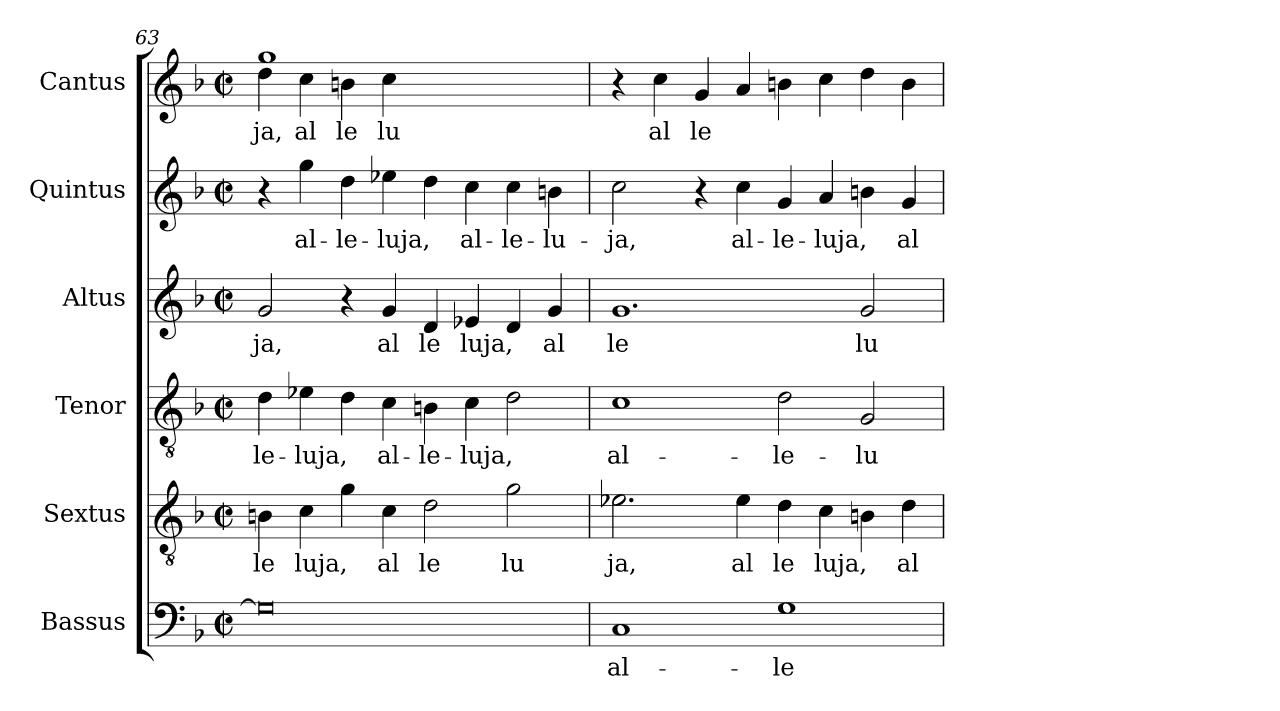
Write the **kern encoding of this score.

**kern	**text	**kern	**text	**kern	**text	**kern	**text	**kern	**text	**kern	**text
*part6	*part6	*part5	*part5	*part4	*part4	*part3	*part3	*part2	*part2	*part1	*part1
*staff6	*staff6	*staff5	*staff5	*staff4	*staff4	*staff3	*staff3	*staff2	*staff2	*staff1	*staff1
*I"Bassus	*	*I"Sextus	*	*I"Tenor	*	*I"Altus	*	*I"Quintus	*	*I"Cantus	*
*clefF4	*	*clefGv2	*	*clefGv2	*	*clefG2	*	*clefG2	*	*clefG2	*
*k[b-]	*	*k[b-]	*	*k[b-]	*	*k[b-]	*	*k[b-]	*	*k[b-]	*
*F:	*	*F:	*	*F:	*	*F:	*	*F:	*	*F:	*
*M2/2	*	*M2/2	*	*M2/2	*	*M2/2	*	*M2/2	*	*M2/2	*
*met(c|)	*	*met(c|)	*	*met(c|)	*	*met(c|)	*	*met(c|)	*	*met(c|)	*
=63	=63	=63	=63	=63	=63	=63	=63	=63	=63	=63	=63
!LO:N:vis=0	!	!	!LO:LY:b:cj	!	!LO:LY:b:cj	!	!LO:LY:b:cj	!	!	!	!LO:LY:b:cj
*	*	*	*	*	*	*	*	*	*	*^	*
!	!	!	!	!	!	!	!	!	!	!	!	!LO:LY:b:cj
1G]	.	4Bn\	le	4d\	-le-	2g/	ja,	4r	.	1gg	4dd\	ja,
!	!	!	!LO:LY:b	!	!LO:LY:b	!	!	!	!LO:LY:b:cj	!	!	!LO:LY:b:cj
.	.	4c\	luja,	4e-X\	-luja,	.	.	4gg\	al-	.	4cc\	al
!	!	!	!	!	!	!	!	!	!LO:LY:b:cj	!	!	!LO:LY:b:cj
.	.	4g\	.	4d\	.	4r	.	4dd\	-le-	.	4bn\	le
!	!	!	!LO:LY:b:cj	!	!LO:LY:b:cj	!	!LO:LY:b:cj	!	!LO:LY:b	!	!	!LO:LY:b:cj
.	.	4c\	al	4c\	al-	4g/	al	4ee-X\	-luja,	.	4cc\	lu
!	!	!	!LO:LY:b:cj	!	!LO:LY:b:cj	!	!LO:LY:b:cj	!	!	!	!	!
1ryy	.	2d\	le	4Bn\	-le-	4d/	le	4dd\	.	1ryy	1ryy	.
!	!	!	!	!	!LO:LY:b	!	!LO:LY:b	!	!LO:LY:b:cj	!	!	!
.	.	.	.	4c\	-luja,	4e-X/	luja,	4cc\	al-	.	.	.
!	!	!	!LO:LY:b:cj	!	!	!	!	!	!LO:LY:b:cj	!	!	!
.	.	2g\	lu	2d\	.	4d/	.	4cc\	-le-	.	.	.
!	!	!	!	!	!	!	!LO:LY:b:cj	!	!LO:LY:b:cj	!	!	!
.	.	.	.	.	.	4g/	al	4bn\	-lu-	.	.	.
*	*	*	*	*	*	*	*	*	*	*v	*v	*
=64	=64	=64	=64	=64	=64	=64	=64	=64	=64	=64	=64
!	!LO:LY:b:cj	!	!LO:LY:b:cj	!	!LO:LY:b:cj	!	!LO:LY:b:cj	!	!LO:LY:b:cj	!	!
1C	al-	2.e-X\	ja,	1c	al-	1.g	le	2cc\	-ja,	4r	.
!	!	!	!	!	!	!	!	!	!	!	!LO:LY:b:cj
.	.	.	.	.	.	.	.	.	.	4cc\	al
!	!	!	!	!	!	!	!	!	!	!	!LO:LY:b:cj
.	.	.	.	.	.	.	.	4r	.	4g/	le
!	!	!	!LO:LY:b:cj	!	!	!	!	!	!LO:LY:b:cj	!	!
.	.	4e-\	al	.	.	.	.	4cc\	al-	4a/	.
!	!LO:LY:b:cj	!	!LO:LY:b:cj	!	!LO:LY:b:cj	!	!	!	!LO:LY:b:cj	!	!
1G	-le-	4d\	le	2d\	-le-	.	.	4g/	-le-	4bn\	.
!	!	!	!LO:LY:b	!	!	!	!	!	!LO:LY:b	!	!
.	.	4c\	luja,	.	.	.	.	4a/	-luja,	4cc\	.
!	!	!	!	!	!LO:LY:b:cj	!	!LO:LY:b:cj	!	!	!	!
.	.	4Bn\	.	2G/	-lu-	2g/	lu	4bn\	.	4dd\	.
!	!	!	!LO:LY:b:cj	!	!	!	!	!	!LO:LY:b:cj	!	!
.	.	4d\	al	.	.	.	.	4g/	al-	4b\	.
=	=	=	=	=	=	=	=	=	=	=	=
*-	*-	*-	*-	*-	*-	*-	*-	*-	*-	*-	*-
